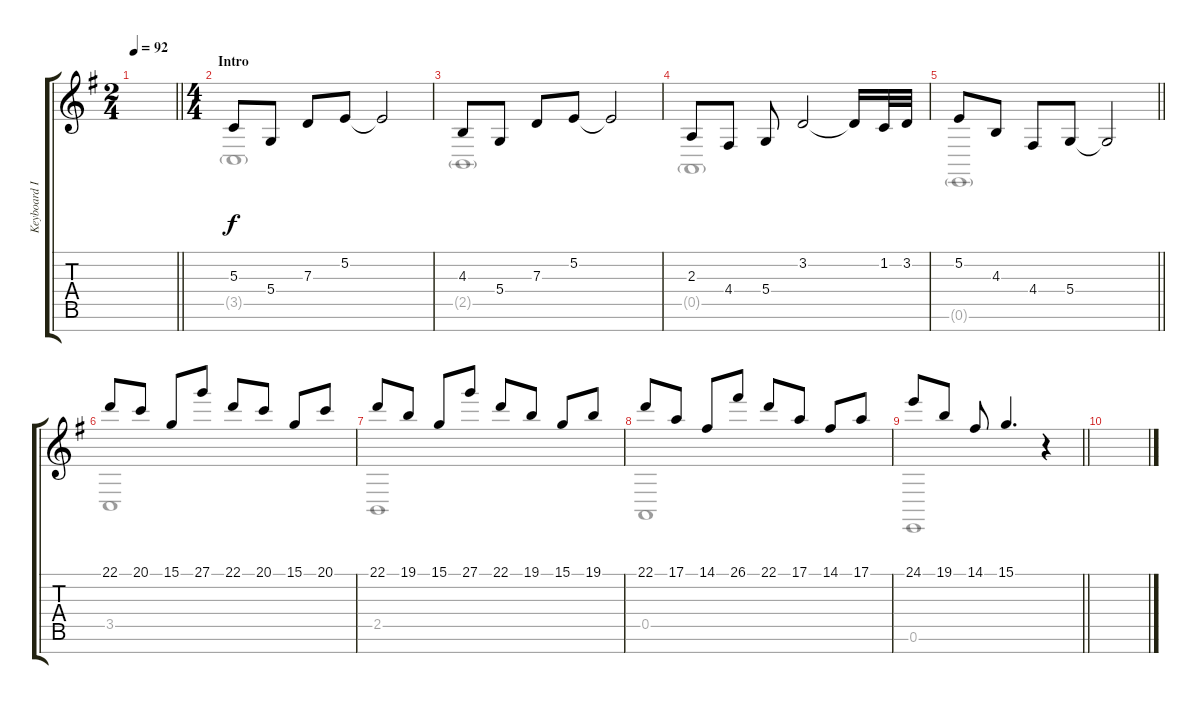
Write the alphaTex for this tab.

\track ("Keyboard I" "Keyboard I") {instrument electricgrandpiano}
\staff {score tabs}
\tuning (E4 B3 G3 D3 A2 E2 B1) {hide}
\voice
\ts (2 4)
\tempo 92
\clef g2
\barLineRight lightlight
\ks g
|
\ts (4 4)
\section ("" "Intro")
5.3.8 5.4.8 7.3.8 5.2.8 5.2{t}.2 |
4.3.8 5.4.8 7.3.8 5.2.8 5.2{t}.2 |
2.3.8 4.4.8 5.4.8 3.2.2 3.2{t}.16 1.2.32 3.2.32 |
\barLineRight lightlight
5.2.8 4.3.8 4.4.8 5.4.8 5.4{t}.2 |
\section ("" "")
22.1.8 20.1.8 15.1.8 27.1.8 22.1.8 20.1.8 15.1.8 20.1.8 |
22.1.8 19.1.8 15.1.8 27.1.8 22.1.8 19.1.8 15.1.8 19.1.8 |
22.1.8 17.1.8 14.1.8 26.1.8 22.1.8 17.1.8 14.1.8 17.1.8 |
\barLineRight lightlight
24.1.8 19.1.8 14.1.8 15.1.4{d} r.4 |
\section ("" "")
|
|
|
|
|
|
\voice
\clef g2
\ottava regular
\simile none
\barLineRight lightlight
\ks g
|
3.5{g}.1 |
2.5{g}.1 |
0.5{g}.1 |
\barLineRight lightlight
0.6{g}.1 |
3.5.1{dy f} |
2.5.1 |
0.5.1 |
\barLineRight lightlight
0.6.1 |
|
|
|
|
|
|
